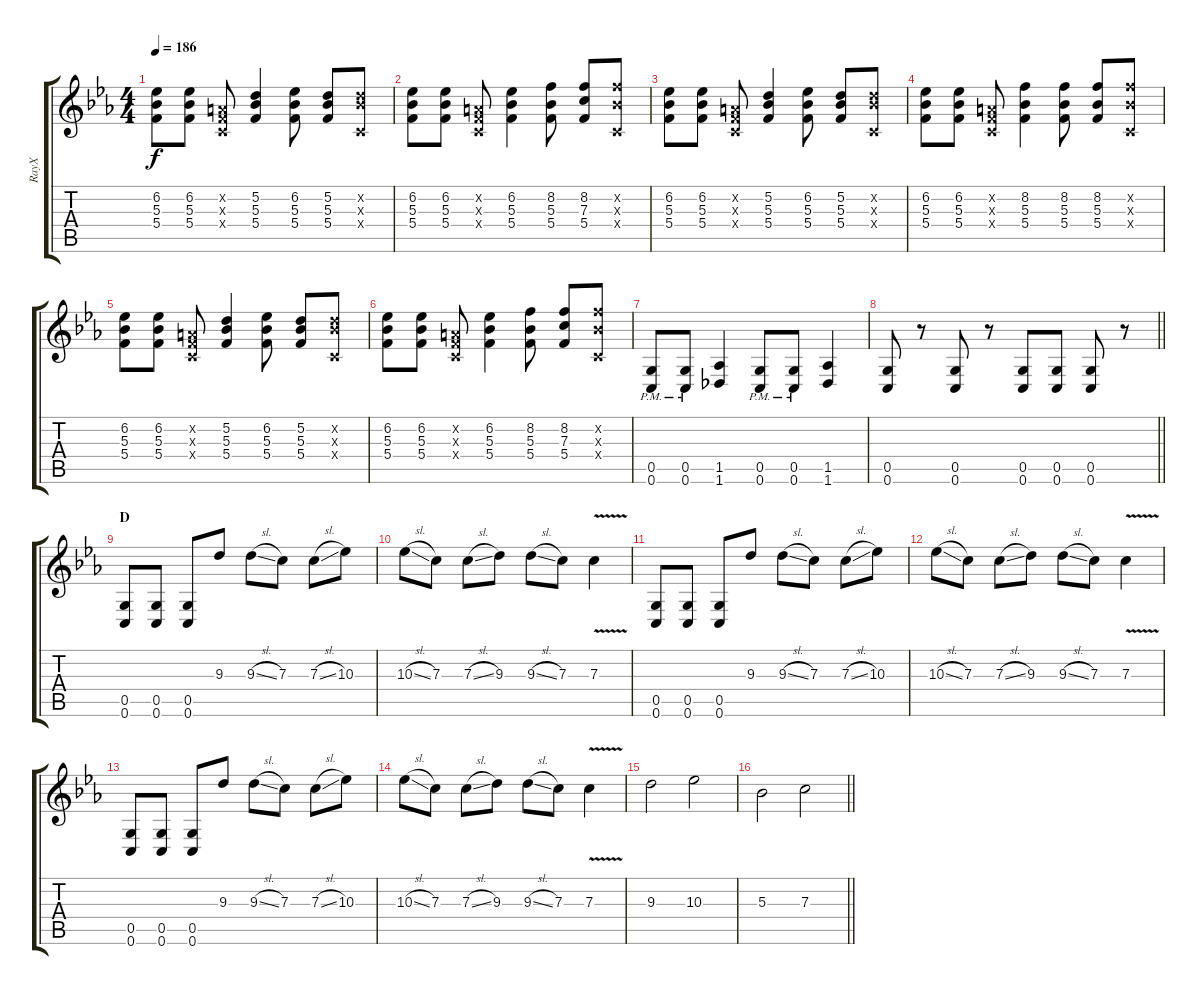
\track ("RayX" "RayX") {instrument distortionguitar}
\staff {score tabs}
\tuning (D4 A3 F3 C3 G2 C2) {hide}
\ts (4 4)
\tempo 186
\clef g2
\ks cminor
(6.2 5.3 5.4).8{dy f} (6.2 5.3 5.4).8 (0.2{x} 0.3{x} 0.4{x}).8 (5.2 5.3 5.4).4 (6.2 5.3 5.4).8 (5.2 5.3 5.4).8 (5.2{x} 5.3{x} 0.4{x}).8 |
(6.2 5.3 5.4).8 (6.2 5.3 5.4).8 (0.2{x} 0.3{x} 0.4{x}).8 (6.2 5.3 5.4).4 (8.2 5.3 5.4).8 (8.2 7.3 5.4).8 (8.2{x} 5.3{x} 0.4{x}).8 |
(6.2 5.3 5.4).8 (6.2 5.3 5.4).8 (0.2{x} 0.3{x} 0.4{x}).8 (5.2 5.3 5.4).4 (6.2 5.3 5.4).8 (5.2 5.3 5.4).8 (5.2{x} 5.3{x} 0.4{x}).8 |
(6.2 5.3 5.4).8 (6.2 5.3 5.4).8 (0.2{x} 0.3{x} 0.4{x}).8 (8.2 5.3 5.4).4 (8.2 5.3 5.4).8 (8.2 5.3 5.4).8 (8.2{x} 5.3{x} 0.4{x}).8 |
(6.2 5.3 5.4).8 (6.2 5.3 5.4).8 (0.2{x} 0.3{x} 0.4{x}).8 (5.2 5.3 5.4).4 (6.2 5.3 5.4).8 (5.2 5.3 5.4).8 (5.2{x} 5.3{x} 0.4{x}).8 |
(6.2 5.3 5.4).8 (6.2 5.3 5.4).8 (0.2{x} 0.3{x} 0.4{x}).8 (6.2 5.3 5.4).4 (8.2 5.3 5.4).8 (8.2 7.3 5.4).8 (8.2{x} 5.3{x} 0.4{x}).8 |
(0.5{pm} 0.6{pm}).8{volume 12 balance 3} (0.5{pm} 0.6{pm}).8 (1.5 1.6).4 (0.5{pm} 0.6{pm}).8 (0.5{pm} 0.6{pm}).8 (1.5 1.6).4 |
\barLineRight lightlight
(0.5 0.6).8 r.8 (0.5 0.6).8 r.8 (0.5 0.6).8 (0.5 0.6).8 (0.5 0.6).8 r.8 |
\section ("" "D")
(0.5 0.6).8 (0.5 0.6).8 (0.5 0.6).8 9.3.8 9.3{sl}.8 7.3.8 7.3{sl}.8 10.3.8 |
10.3{sl}.8 7.3.8 7.3{sl}.8 9.3.8 9.3{sl}.8 7.3.8 7.3{v}.4 |
(0.5 0.6).8 (0.5 0.6).8 (0.5 0.6).8 9.3.8 9.3{sl}.8 7.3.8 7.3{sl}.8 10.3.8 |
10.3{sl}.8 7.3.8 7.3{sl}.8 9.3.8 9.3{sl}.8 7.3.8 7.3{v}.4 |
(0.5 0.6).8 (0.5 0.6).8 (0.5 0.6).8 9.3.8 9.3{sl}.8 7.3.8 7.3{sl}.8 10.3.8 |
10.3{sl}.8 7.3.8 7.3{sl}.8 9.3.8 9.3{sl}.8 7.3.8 7.3{v}.4 |
9.3.2 10.3.2 |
\barLineRight lightlight
5.3.2 7.3.2
